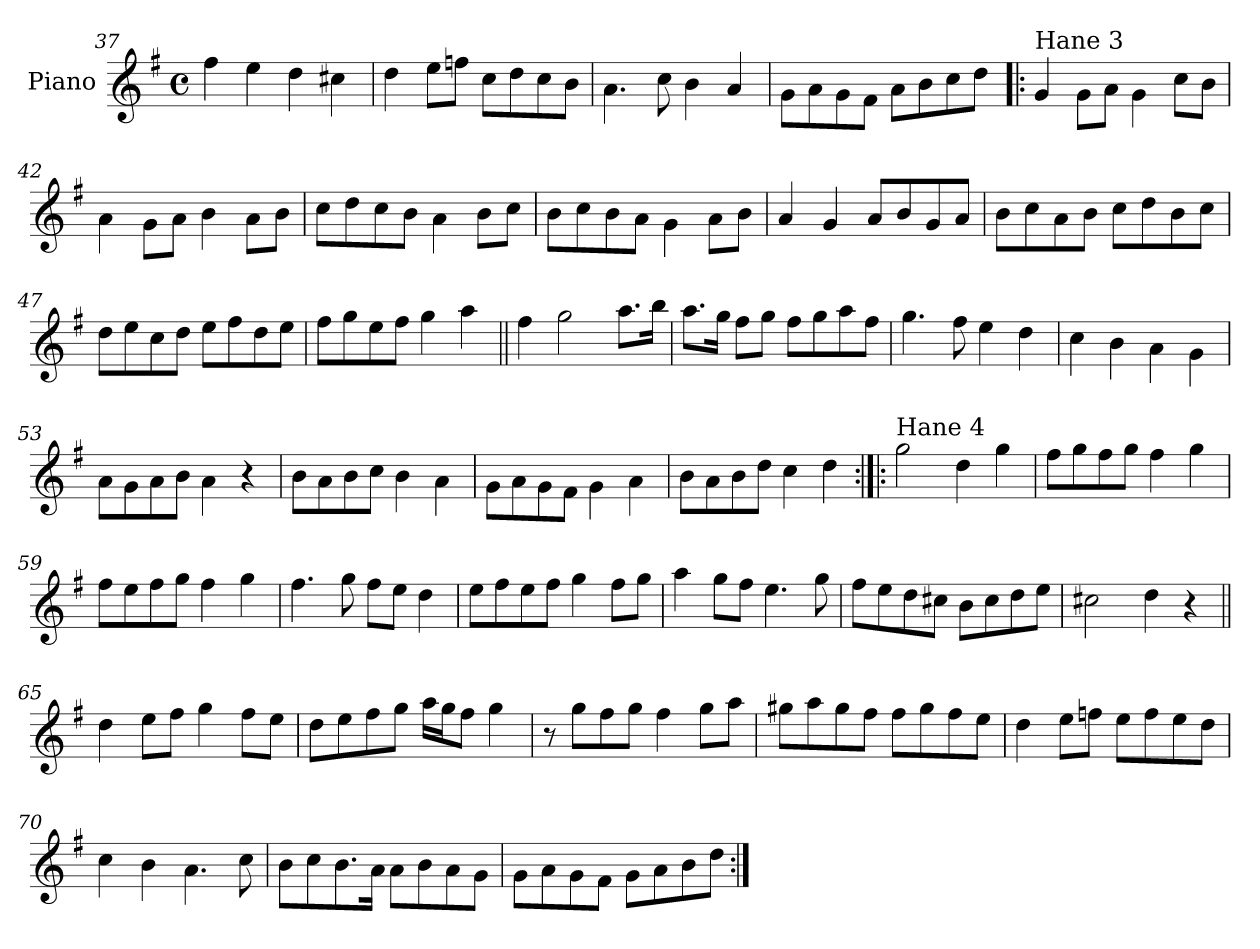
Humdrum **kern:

**kern
*part1
*staff1
*I"Piano
*I'Pno.
*clefG2
*k[f#]
*M4/4
*met(c)
=37
4ff#\
4ee\
4dd\
4cc#X\
!!LO:LB:g=z
=38
4dd\
8ee\L
8ffn\J
8cc\L
8dd\
8cc\
8b\J
=39
4.a\
8cc\
4b\
4a/
=40
8g\L
8a\
8g\
8f#\J
8a\L
8b\
8cc\
8dd\J
=41!|:
!LO:TX:a:t=Hane 3
4g/
8g\L
8a\J
4g\
8cc\L
8b\J
!!LO:LB:g=z
=42
4a\
8g\L
8a\J
4b\
8a\L
8b\J
=43
8cc\L
8dd\
8cc\
8b\J
4a\
8b\L
8cc\J
=44
8b\L
8cc\
8b\
8a\J
4g\
8a\L
8b\J
=45
4a/
4g/
8a/L
8b/
8g/
8a/J
!!LO:LB:g=z
=46
8b\L
8cc\
8a\
8b\J
8cc\L
8dd\
8b\
8cc\J
=47
8dd\L
8ee\
8cc\
8dd\J
8ee\L
8ff#\
8dd\
8ee\J
=48
8ff#\L
8gg\
8ee\
8ff#\J
4gg\
4aa\
=49||
4ff#\
2gg\
8.aa\L
16bb\Jk
!!LO:LB:g=z
=50
8.aa\L
16gg\Jk
8ff#\L
8gg\J
8ff#\L
8gg\
8aa\
8ff#\J
=51
4.gg\
8ff#\
4ee\
4dd\
=52
4cc\
4b\
4a\
4g\
=53
8a\L
8g\
8a\
8b\J
4a\
4r
=54
8b\L
8a\
8b\
8cc\J
4b\
4a\
!!LO:LB:g=z
=55
8g\L
8a\
8g\
8f#\J
4g\
4a\
=56
8b\L
8a\
8b\
8dd\J
4cc\
4dd\
=57:|!|:
!LO:TX:a:t=Hane 4
2gg\
4dd\
4gg\
=58
8ff#\L
8gg\
8ff#\
8gg\J
4ff#\
4gg\
!!LO:LB:g=z
=59
8ff#\L
8ee\
8ff#\
8gg\J
4ff#\
4gg\
=60
4.ff#\
8gg\
8ff#\L
8ee\J
4dd\
=61
8ee\L
8ff#\
8ee\
8ff#\J
4gg\
8ff#\L
8gg\J
=62
4aa\
8gg\L
8ff#\J
4.ee\
8gg\
=63
8ff#\L
8ee\
8dd\
8cc#X\J
8b\L
8cc#\
8dd\
8ee\J
!!LO:LB:g=z
=64
2cc#X\
4dd\
4r
=65||
4dd\
8ee\L
8ff#\J
4gg\
8ff#\L
8ee\J
=66
8dd\L
8ee\
8ff#\
8gg\J
16aa\LL
16gg\J
8ff#\J
4gg\
=67
8r
8gg\L
8ff#\
8gg\J
4ff#\
8gg\L
8aa\J
!!LO:LB:g=z
=68
8gg#X\L
8aa\
8gg#\
8ff#\J
8ff#\L
8gg#\
8ff#\
8ee\J
=69
4dd\
8ee\L
8ffn\J
8ee\L
8ff\
8ee\
8dd\J
=70
4cc\
4b\
4.a\
8cc\
=71
8b\L
8cc\
8.b\
16a\Jk
8a\L
8b\
8a\
8g\J
=72
8g\L
8a\
8g\
8f#\J
8g\L
8a\
8b\
8dd\J
=:|!
*-
